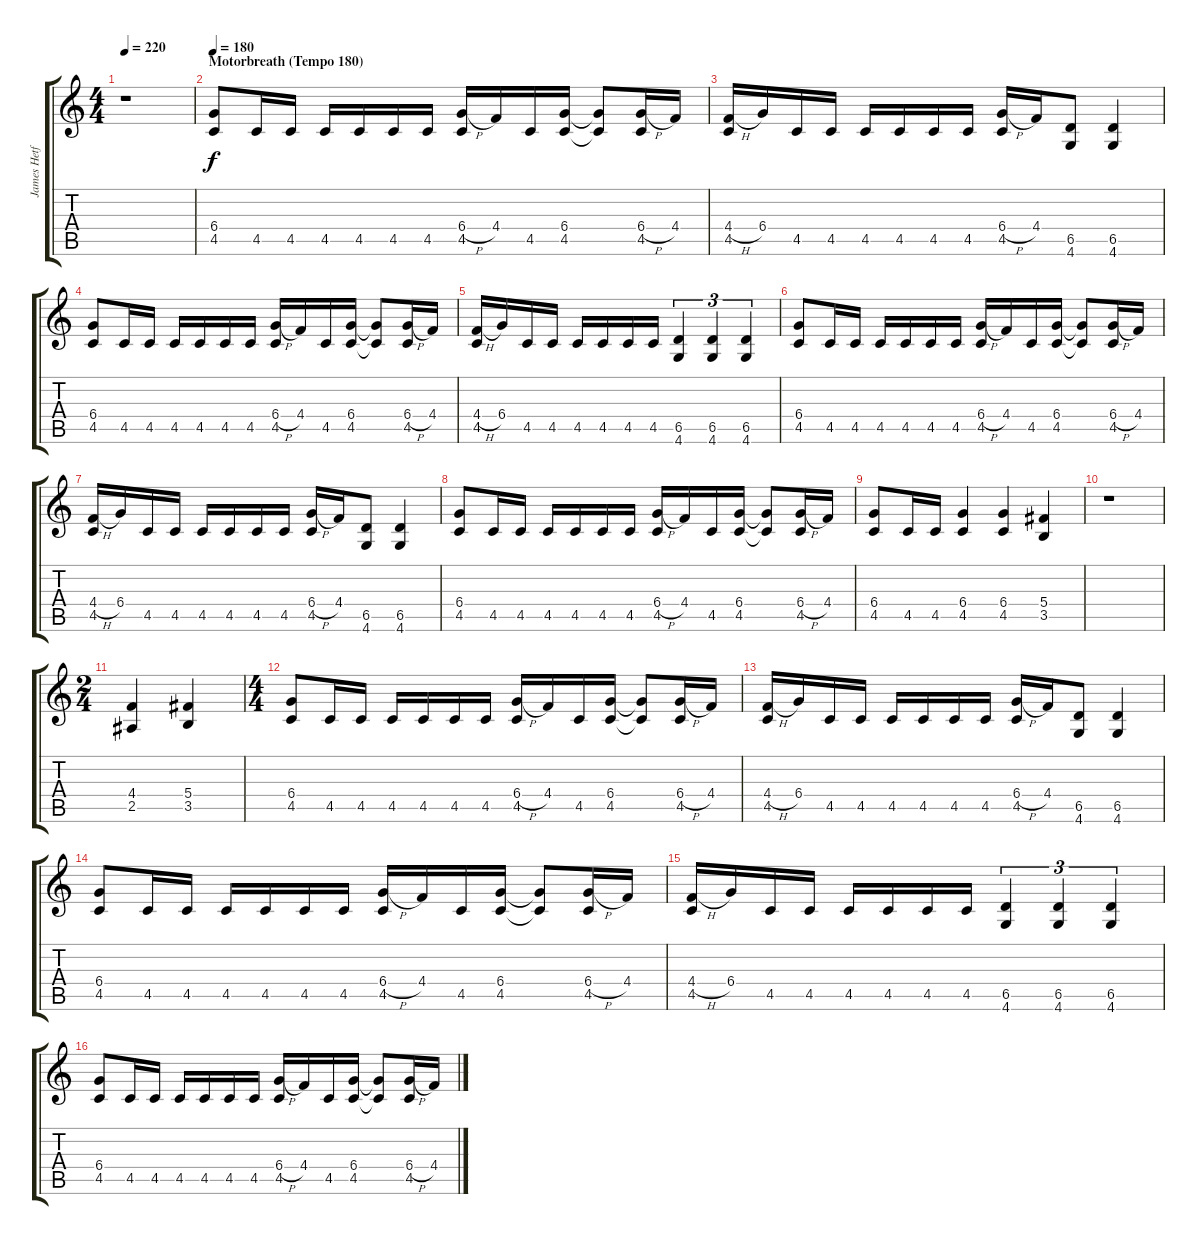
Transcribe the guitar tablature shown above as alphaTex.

\track ("James Hetfield (Distortion Guitar)" "James Hetf") {instrument distortionguitar}
\staff {score tabs}
\tuning (Eb4 Bb3 Gb3 Db3 Ab2 Eb2) {hide}
\ts (4 4)
\tempo 220
\clef g2
\ks c
r.1{dy f} |
\section ("" "Motorbreath (Tempo 180)")
\tempo 180
(6.4 4.5).8 4.5.16 4.5.16 4.5.16 4.5.16 4.5.16 4.5.16 (6.4{h} 4.5).16 4.4.16 4.5.16 (6.4 4.5).16 (6.4{t} 4.5{t}).8 (6.4{h} 4.5).16 4.4.16 |
(4.4{h} 4.5).16 6.4.16 4.5.16 4.5.16 4.5.16 4.5.16 4.5.16 4.5.16 (6.4{h} 4.5).16 4.4.16 (6.5 4.6).8 (6.5 4.6).4 |
(6.4 4.5).8 4.5.16 4.5.16 4.5.16 4.5.16 4.5.16 4.5.16 (6.4{h} 4.5).16 4.4.16 4.5.16 (6.4 4.5).16 (6.4{t} 4.5{t}).8 (6.4{h} 4.5).16 4.4.16 |
(4.4{h} 4.5).16 6.4.16 4.5.16 4.5.16 4.5.16 4.5.16 4.5.16 4.5.16 (6.5 4.6).4{tu (3 2)} (6.5 4.6).4{tu (3 2)} (6.5 4.6).4{tu (3 2)} |
(6.4 4.5).8 4.5.16 4.5.16 4.5.16 4.5.16 4.5.16 4.5.16 (6.4{h} 4.5).16 4.4.16 4.5.16 (6.4 4.5).16 (6.4{t} 4.5{t}).8 (6.4{h} 4.5).16 4.4.16 |
(4.4{h} 4.5).16 6.4.16 4.5.16 4.5.16 4.5.16 4.5.16 4.5.16 4.5.16 (6.4{h} 4.5).16 4.4.16 (6.5 4.6).8 (6.5 4.6).4 |
(6.4 4.5).8 4.5.16 4.5.16 4.5.16 4.5.16 4.5.16 4.5.16 (6.4{h} 4.5).16 4.4.16 4.5.16 (6.4 4.5).16 (6.4{t} 4.5{t}).8 (6.4{h} 4.5).16 4.4.16 |
(6.4 4.5).8 4.5.16 4.5.16 (6.4 4.5).4 (6.4 4.5).4 (5.4 3.5).4 |
r.1 |
\ts (2 4)
(4.4 2.5).4 (5.4 3.5).4 |
\ts (4 4)
(6.4 4.5).8 4.5.16 4.5.16 4.5.16 4.5.16 4.5.16 4.5.16 (6.4{h} 4.5).16 4.4.16 4.5.16 (6.4 4.5).16 (6.4{t} 4.5{t}).8 (6.4{h} 4.5).16 4.4.16 |
(4.4{h} 4.5).16 6.4.16 4.5.16 4.5.16 4.5.16 4.5.16 4.5.16 4.5.16 (6.4{h} 4.5).16 4.4.16 (6.5 4.6).8 (6.5 4.6).4 |
(6.4 4.5).8 4.5.16 4.5.16 4.5.16 4.5.16 4.5.16 4.5.16 (6.4{h} 4.5).16 4.4.16 4.5.16 (6.4 4.5).16 (6.4{t} 4.5{t}).8 (6.4{h} 4.5).16 4.4.16 |
(4.4{h} 4.5).16 6.4.16 4.5.16 4.5.16 4.5.16 4.5.16 4.5.16 4.5.16 (6.5 4.6).4{tu (3 2)} (6.5 4.6).4{tu (3 2)} (6.5 4.6).4{tu (3 2)} |
(6.4 4.5).8 4.5.16 4.5.16 4.5.16 4.5.16 4.5.16 4.5.16 (6.4{h} 4.5).16 4.4.16 4.5.16 (6.4 4.5).16 (6.4{t} 4.5{t}).8 (6.4{h} 4.5).16 4.4.16
